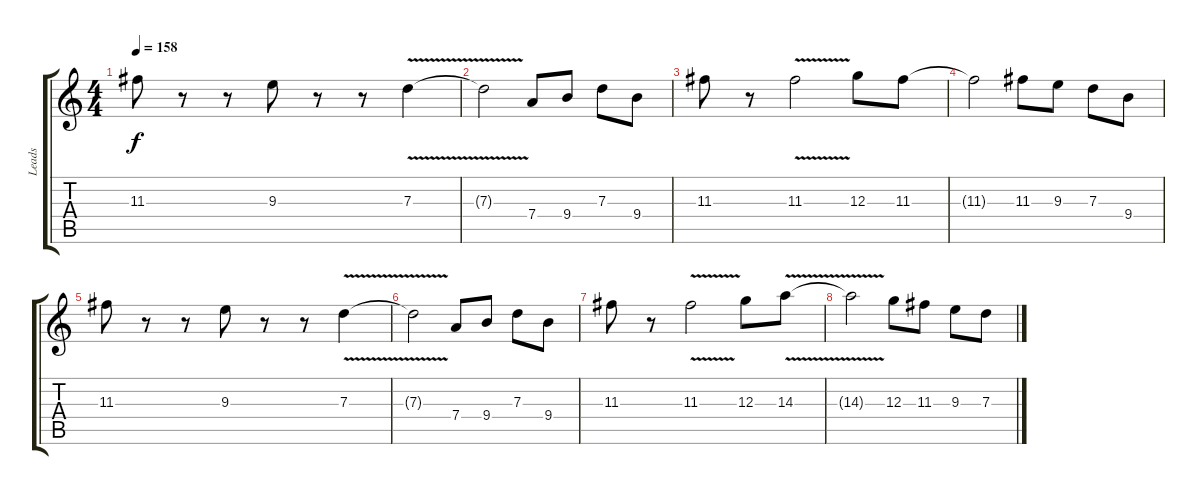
\track ("Leads" "Leads") {instrument distortionguitar}
\staff {score tabs}
\tuning (E4 B3 G3 D3 A2 D2) {hide}
\ts (4 4)
\tempo 158
\clef g2
\ks c
11.3.8{dy f} r.8 r.8 9.3.8 r.8 r.8 7.3{v}.4 |
7.3{t}.2 7.4.8 9.4.8 7.3.8 9.4.8 |
11.3.8 r.8 11.3{v}.2 12.3.8 11.3.8 |
11.3{t}.2 11.3.8 9.3.8 7.3.8 9.4.8 |
11.3.8 r.8 r.8 9.3.8 r.8 r.8 7.3{v}.4 |
7.3{t}.2 7.4.8 9.4.8 7.3.8 9.4.8 |
11.3.8 r.8 11.3{v}.2 12.3.8 14.3{v}.8 |
14.3{t}.2 12.3.8 11.3.8 9.3.8 7.3.8
